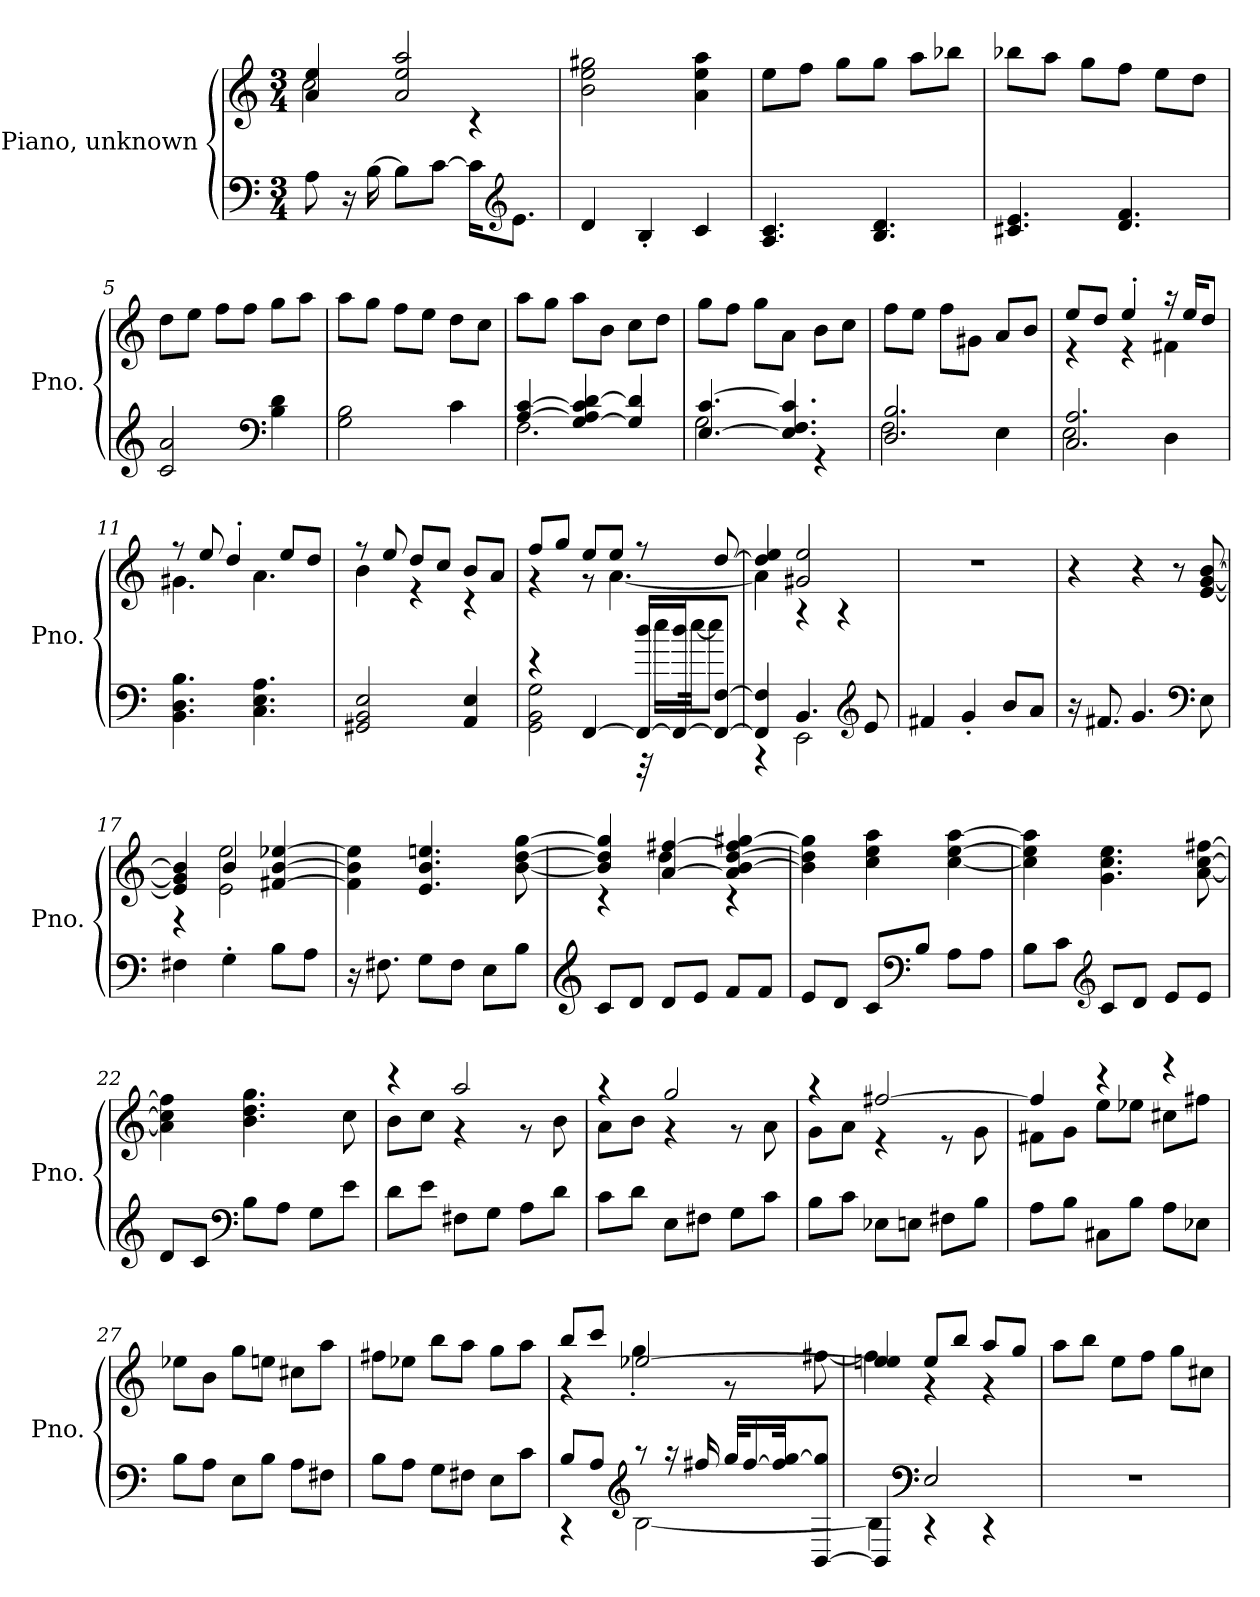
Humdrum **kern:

**kern	**kern
*part1	*part1
*staff2	*staff1
*I"Piano, unknown	*
*I'Pno.	*
*clefF4	*clefG2
*k[]	*k[]
*M3/4	*M3/4
*MM153	*MM153
=1	=1
*	*^
8A\	4a/ 4ee/	2cc\
16r	.	.
[16B\	.	.
8B\L]	2a/ 2ee/ 2aa/	.
[8c\J	.	.
16c\KL]	.	4r
*clefG2	*	*
8.e\J	.	.
*	*v	*v
=2	=2
4d/	2b\ 2ee\ 2gg#X\
4B'/	.
4c/	4a\ 4ee\ 4aa\
=3	=3
4.A/ 4.c/	8ee\L
.	8ff\J
.	8gg\L
4.B/ 4.d/	8gg\J
.	8aa\L
.	8bb-X\J
=4	=4
4.c#X/ 4.e/	8bb-X\L
.	8aa\J
.	8gg\L
4.d/ 4.f/	8ff\J
.	8ee\L
.	8dd\J
=5	=5
2c/ 2a/	8dd\L
.	8ee\J
.	8ff\L
.	8ff\J
*clefF4	*
4B\ 4d\	8gg\L
.	8aa\J
=6	=6
2G\ 2B\	8aa\L
.	8gg\J
.	8ff\L
.	8ee\J
4c\	8dd\L
.	8cc\J
!!LO:LB:g=z
=7	=7
*^	*
[4A/ [4c/	2.F\	8aa\L
.	.	8gg\J
[4G/ 4A/] 4c/] [4d/	.	8aa\L
.	.	8b\J
4G/] 4d/]	.	8cc\L
.	.	8dd\J
=8	=8	=8
[4.E/ [4.c/	2G\	8gg\L
.	.	8ff\J
.	.	8gg\L
4.E/] 4.F/ 4.c/]	.	8a\J
.	4r	8b\L
.	.	8cc\J
=9	=9	=9
2.D/ 2.B/	2F\	8ff\L
.	.	8ee\J
.	.	8ff\L
.	.	8g#X\J
.	4E\	8a/L
.	.	8b/J
=10	=10	=10
*	*	*^
2.C/ 2.A/	2E\	8ee/L	4r
.	.	8dd/J	.
.	.	4ee'/	4r
.	4D\	16r	4f#X\
.	.	16ee/KL	.
.	.	8dd/J	.
*v	*v	*	*
=11	=11	=11
4.BB\ 4.D\ 4.B\	8r	4.g#X\
.	8ee/	.
.	4dd'/	.
4.C\ 4.E\ 4.A\	.	4.a\
.	8ee/L	.
.	8dd/J	.
!!LO:LB:g=z	!!
=12	=12	=12
2GG#X/ 2BB/ 2E/	8r	4b\
.	8ee/	.
.	8dd/L	4r
.	8cc/J	.
4AA/ 4E/	8b/L	4r
.	8a/J	.
=13	=13	=13
*^	*	*
4r	2GG\ 2BB\ 2G\	8ff/L	4r
.	.	8gg/J	.
[4FF/	.	8ee/L	8r
.	.	8ee/J	[4.a\
16FF/_ 16dd/LL	32r	8r	.
.	16ee\LL	.	.
16FF/_ 16dd/J	.	.	.
.	[32ee\JK	.	.
8FF/_ [8F/J	8ee\J]	[8dd/	.
=14	=14	=14	=14
4FF/] 4F/]	4r	4dd/] 4ee/	4a\]
4.BB/	2EE\	2g#X/ 2ee/	4r
.	.	.	4r
*clefG2	*	*	*
8e/	.	.	.
*v	*v	*	*
*	*v	*v
=15	=15
4f#X/	2.r
4g'/	.
8b/L	.
8a/J	.
=16	=16
16r	4r
8.f#X/	.
4.g/	4r
.	8r
*clefF4	*
8E\	[8e/ [8g/ [8b/
!!LO:LB:g=z
=17	=17
*	*^
4F#X\	4e/] 4g/] 4b/]	4r
4G'\	4b/	2e\ 2ee\
8B\L	[4f#X/ [4b/ [4ee-X/	.
8A\J	.	.
*	*v	*v
=18	=18
16r	4f#\] 4b\] 4ee-\]
8.F#X\	.
8G\L	4.e/ 4.b/ 4.een/
8F#\J	.
8E\L	.
8B\J	[8b\ [8dd\ [8gg\
=19	=19
*clefG2	*
*	*^
8c/L	4b/] 4dd/] 4gg/]	4r
8d/J	.	.
8d/L	[4a/ [4ff#X/	4dd\
8e/J	.	.
8f/L	4a/] [4b/ [4dd/ 4ff#/] [4gg#X/	4r
8f/J	.	.
*	*v	*v
=20	=20
8e/L	4b\] 4dd\] 4gg#\]
8d/J	.
8c/L	4cc\ 4ee\ 4aa\
*clefF4	*
8B/J	.
8A\L	[4cc\ [4ee\ [4aa\
8A\J	.
=21	=21
8B\L	4cc\] 4ee\] 4aa\]
8c\J	.
*clefG2	*
8c/L	4.g\ 4.cc\ 4.ee\
8d/J	.
8e/L	.
8e/J	[8a\ [8cc\ [8ff#X\
!!LO:LB:g=z
=22	=22
8d/L	4a\] 4cc\] 4ff#\]
8c/J	.
*clefF4	*
8B\L	4.b\ 4.dd\ 4.gg\
8A\J	.
8G\L	.
8e\J	8cc\
=23	=23
*	*^
8d\L	4r	8b\L
8e\J	.	8cc\J
8F#X\L	2aa/	4r
8G\J	.	.
8A\L	.	8r
8d\J	.	8b\
=24	=24	=24
8c\L	4r	8a\L
8d\J	.	8b\J
8E\L	2gg/	4r
8F#X\J	.	.
8G\L	.	8r
8c\J	.	8a\
=25	=25	=25
8B\L	4r	8g\L
8c\J	.	8a\J
8E-X\L	[2ff#X/	4r
8En\J	.	.
8F#X\L	.	8r
8B\J	.	8g\
=26	=26	=26
8A\L	4ff#/]	8f#X\L
8B\J	.	8g\J
8C#X\L	4r	8ee\L
8B\J	.	8ee-X\J
8A\L	4r	8cc#X\L
8E-X\J	.	8ff#X\J
*	*v	*v
!!LO:LB:g=z
=27	=27
8B\L	8ee-X\L
8A\J	8b\J
8E\L	8gg\L
8B\J	8een\J
8A\L	8cc#X\L
8F#X\J	8aa\J
=28	=28
8B\L	8ff#X\L
8A\J	8ee-X\J
8G\L	8bb\L
8F#X\J	8aa\J
8E\L	8gg\L
8c\J	8aa\J
=29	=29
*^	*^
8B/L	4r	8bb/L	4r
8A/J	.	8ccc/J	.
*clefG2	*	*	*
8r	[2B\	[2ee-X/	4gg'\
16r	.	.	.
16ff#X/	.	.	.
32gg/KLL	.	.	8r
[16ff#/	.	.	.
32ff#/] [32gg/JK	.	.	.
[8BB/ 8gg/]J	.	.	[8ff#X\
=30	=30	=30	=30
4BB/]	4B\]	4ee-/] 4een/	4ff#\]
*clefF4	*	*	*
2E/	4r	8ee/L	4r
.	.	8bb/J	.
.	4r	8aa/L	4r
.	.	8gg/J	.
*v	*v	*	*
*	*v	*v
!!LO:PB:g=z
=31	=31
2.r	8aa\L
.	8bb\J
.	8ee\L
.	8ff\J
.	8gg\L
.	8cc#X\J
=	=
*-	*-
